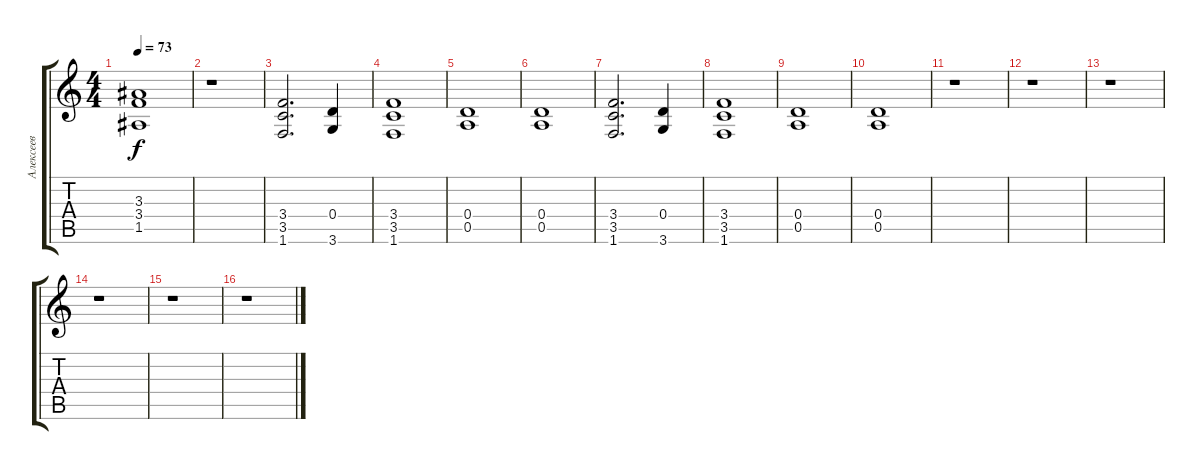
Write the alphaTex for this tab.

\track ("Алексеев" "Алексеев") {instrument distortionguitar}
\staff {score tabs}
\tuning (E4 B3 G3 D3 A2 E2) {hide}
\ts (4 4)
\tempo 73
\clef g2
\ks c
(3.3 3.4 1.5).1{dy f} |
r.1 |
(3.4 3.5 1.6).2{d} (0.4 3.6).4 |
(3.4 3.5 1.6).1 |
(0.4 0.5).1 |
(0.4 0.5).1 |
(3.4 3.5 1.6).2{d} (0.4 3.6).4 |
(3.4 3.5 1.6).1 |
(0.4 0.5).1 |
(0.4 0.5).1 |
r.1 |
r.1 |
r.1 |
r.1 |
r.1 |
r.1
